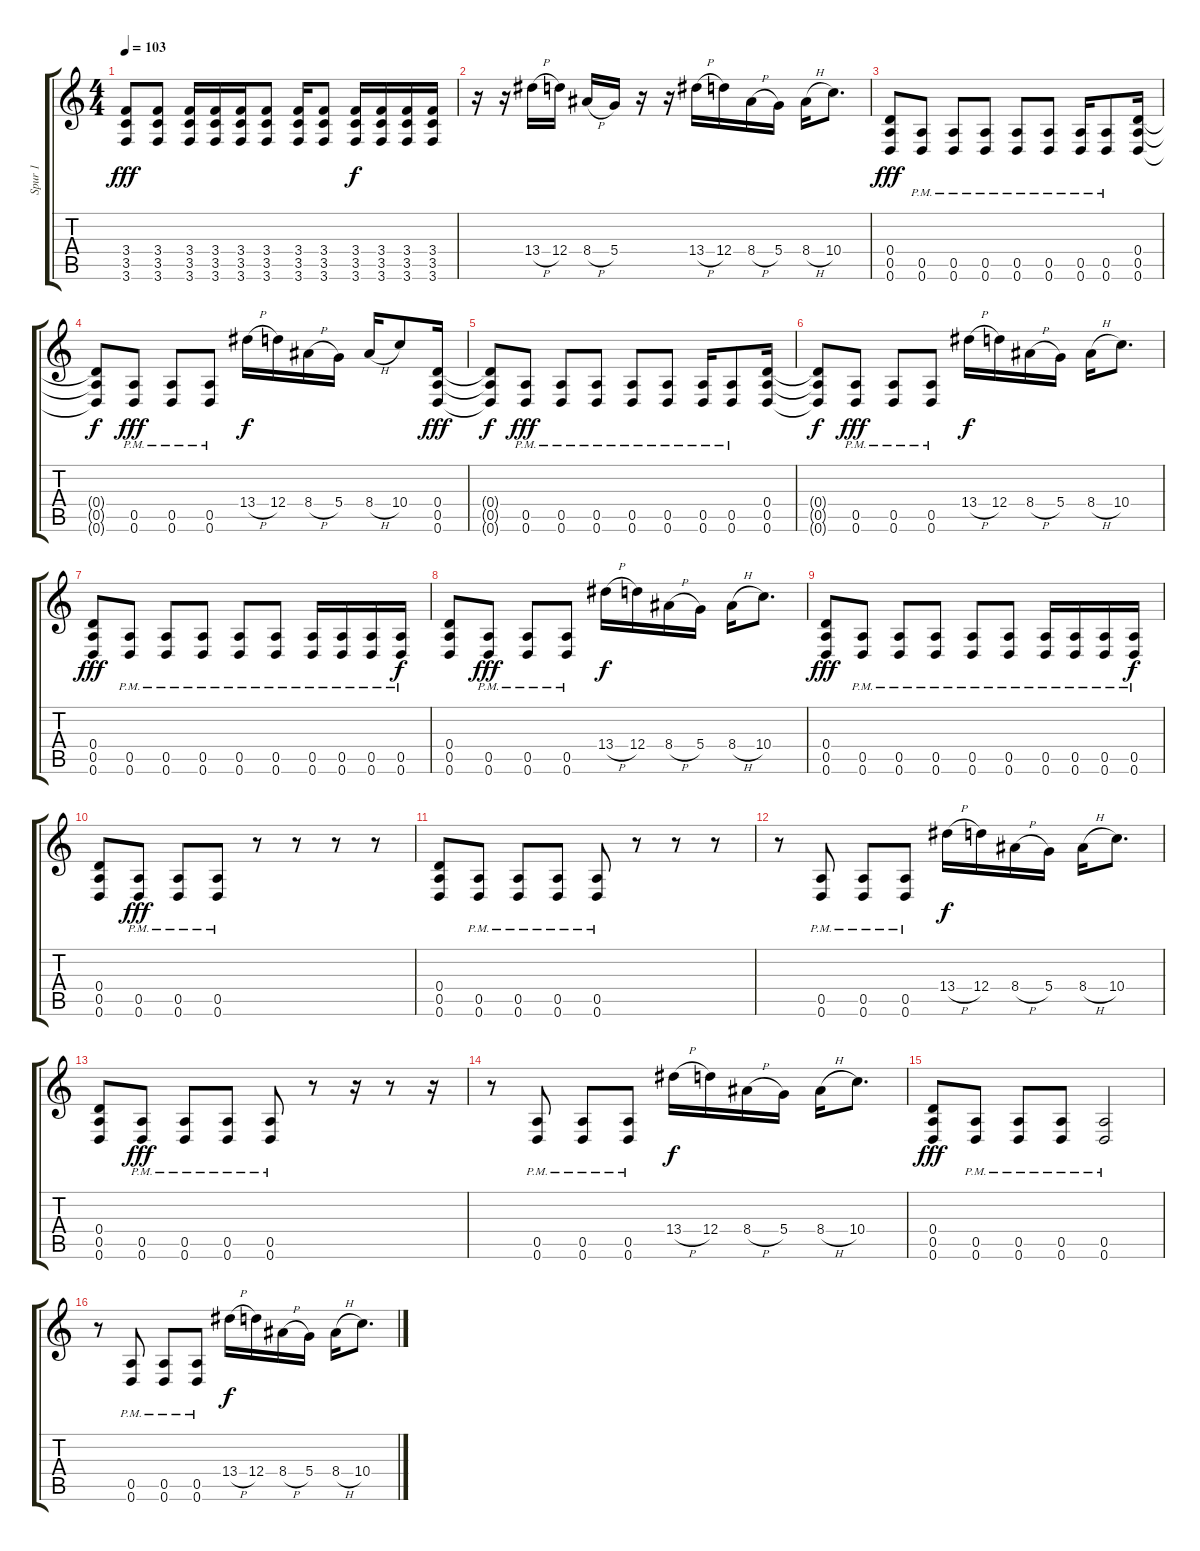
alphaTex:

\track ("Spur 1" "Spur 1") {instrument distortionguitar}
\staff {score tabs}
\tuning (E4 B3 G3 D3 A2 D2) {hide}
\ts (4 4)
\tempo 103
\clef g2
\ks c
(3.4 3.5 3.6).8{dy fff} (3.4 3.5 3.6).8 (3.4 3.5 3.6).16 (3.4 3.5 3.6).16 (3.4 3.5 3.6).16 (3.4 3.5 3.6).8 (3.4 3.5 3.6).16 (3.4 3.5 3.6).8 (3.4 3.5 3.6).16{dy f} (3.4 3.5 3.6).16 (3.4 3.5 3.6).16 (3.4 3.5 3.6).16 |
r.16 r.16 13.4{h}.16 12.4.16 8.4{h}.16 5.4.16 r.16 r.16 13.4{h}.16 12.4.16 8.4{h}.16 5.4.16 8.4{h}.16 10.4.8{d} |
(0.4 0.5 0.6).8{dy fff} (0.5{pm} 0.6{pm}).8 (0.5{pm} 0.6{pm}).8 (0.5{pm} 0.6{pm}).8 (0.5{pm} 0.6{pm}).8 (0.5{pm} 0.6{pm}).8 (0.5{pm} 0.6{pm}).16 (0.5{pm} 0.6{pm}).8 (0.4 0.5 0.6).16 |
(0.4{t} 0.5{t} 0.6{t}).8{dy f} (0.5{pm} 0.6{pm}).8{dy fff} (0.5{pm} 0.6{pm}).8 (0.5{pm} 0.6{pm}).8 13.4{h}.16{dy f} 12.4.16 8.4{h}.16 5.4.16 8.4{h}.16 10.4.8 (0.4 0.5 0.6).16{dy fff} |
(0.4{t} 0.5{t} 0.6{t}).8{dy f} (0.5{pm} 0.6{pm}).8{dy fff} (0.5{pm} 0.6{pm}).8 (0.5{pm} 0.6{pm}).8 (0.5{pm} 0.6{pm}).8 (0.5{pm} 0.6{pm}).8 (0.5{pm} 0.6{pm}).16 (0.5{pm} 0.6{pm}).8 (0.4 0.5 0.6).16 |
(0.4{t} 0.5{t} 0.6{t}).8{dy f} (0.5{pm} 0.6{pm}).8{dy fff} (0.5{pm} 0.6{pm}).8 (0.5{pm} 0.6{pm}).8 13.4{h}.16{dy f} 12.4.16 8.4{h}.16 5.4.16 8.4{h}.16 10.4.8{d} |
(0.4 0.5 0.6).8{dy fff} (0.5{pm} 0.6{pm}).8 (0.5{pm} 0.6{pm}).8 (0.5{pm} 0.6{pm}).8 (0.5{pm} 0.6{pm}).8 (0.5{pm} 0.6{pm}).8 (0.5{pm} 0.6{pm}).16 (0.5{pm} 0.6{pm}).16 (0.5{pm} 0.6{pm}).16 (0.5{pm} 0.6{pm}).16{dy f} |
(0.4 0.5 0.6).8 (0.5{pm} 0.6{pm}).8{dy fff} (0.5{pm} 0.6{pm}).8 (0.5{pm} 0.6{pm}).8 13.4{h}.16{dy f} 12.4.16 8.4{h}.16 5.4.16 8.4{h}.16 10.4.8{d} |
(0.4 0.5 0.6).8{dy fff} (0.5{pm} 0.6{pm}).8 (0.5{pm} 0.6{pm}).8 (0.5{pm} 0.6{pm}).8 (0.5{pm} 0.6{pm}).8 (0.5{pm} 0.6{pm}).8 (0.5{pm} 0.6{pm}).16 (0.5{pm} 0.6{pm}).16 (0.5{pm} 0.6{pm}).16 (0.5{pm} 0.6{pm}).16{dy f} |
(0.4 0.5 0.6).8 (0.5{pm} 0.6{pm}).8{dy fff} (0.5{pm} 0.6{pm}).8 (0.5{pm} 0.6{pm}).8 r.8 r.8 r.8 r.8 |
(0.4 0.5 0.6).8 (0.5{pm} 0.6{pm}).8 (0.5{pm} 0.6{pm}).8 (0.5{pm} 0.6{pm}).8 (0.5{pm} 0.6{pm}).8 r.8 r.8 r.8 |
r.8 (0.5{pm} 0.6{pm}).8 (0.5{pm} 0.6{pm}).8 (0.5{pm} 0.6{pm}).8 13.4{h}.16{dy f} 12.4.16 8.4{h}.16 5.4.16 8.4{h}.16 10.4.8{d} |
(0.4 0.5 0.6).8 (0.5{pm} 0.6{pm}).8{dy fff} (0.5{pm} 0.6{pm}).8 (0.5{pm} 0.6{pm}).8 (0.5{pm} 0.6{pm}).8 r.8 r.16 r.8 r.16 |
r.8 (0.5{pm} 0.6{pm}).8 (0.5{pm} 0.6{pm}).8 (0.5{pm} 0.6{pm}).8 13.4{h}.16{dy f} 12.4.16 8.4{h}.16 5.4.16 8.4{h}.16 10.4.8{d} |
(0.4 0.5 0.6).8{dy fff} (0.5{pm} 0.6{pm}).8 (0.5{pm} 0.6{pm}).8 (0.5{pm} 0.6{pm}).8 (0.5{pm} 0.6{pm}).2 |
r.8 (0.5{pm} 0.6{pm}).8 (0.5{pm} 0.6{pm}).8 (0.5{pm} 0.6{pm}).8 13.4{h}.16{dy f} 12.4.16 8.4{h}.16 5.4.16 8.4{h}.16 10.4.8{d}
